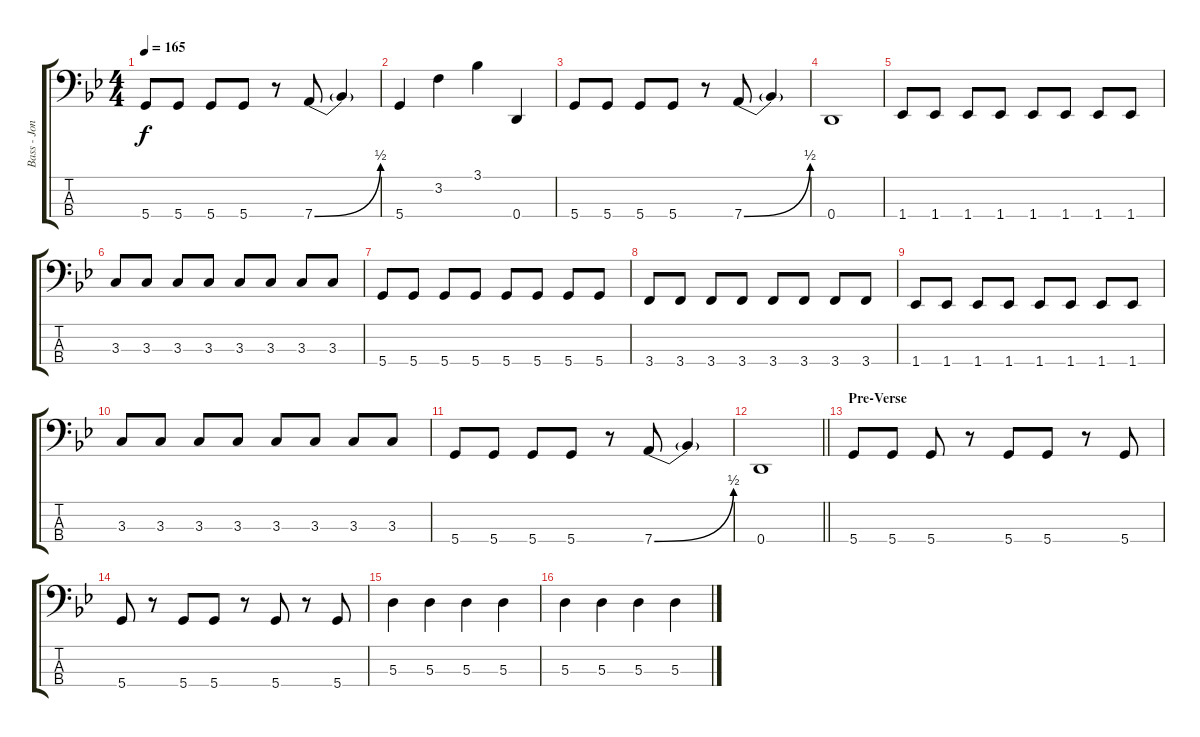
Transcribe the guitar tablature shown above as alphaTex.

\track ("Bass - Jon" "Bass - Jon") {instrument electricbassfinger}
\staff {score tabs}
\tuning (G2 D2 A1 D1) {hide}
\ts (4 4)
\tempo 165
\clef f4
\ks gminor
5.4.8{dy f} 5.4.8 5.4.8 5.4.8 r.8 7.4{be (bend 0 0 60 2)}.8 7.4{t}.4 |
5.4.4 3.2.4 3.1.4 0.4.4 |
5.4.8 5.4.8 5.4.8 5.4.8 r.8 7.4{be (bend 0 0 60 2)}.8 7.4{t}.4 |
0.4.1 |
1.4.8 1.4.8 1.4.8 1.4.8 1.4.8 1.4.8 1.4.8 1.4.8 |
3.3.8 3.3.8 3.3.8 3.3.8 3.3.8 3.3.8 3.3.8 3.3.8 |
5.4.8 5.4.8 5.4.8 5.4.8 5.4.8 5.4.8 5.4.8 5.4.8 |
3.4.8 3.4.8 3.4.8 3.4.8 3.4.8 3.4.8 3.4.8 3.4.8 |
1.4.8 1.4.8 1.4.8 1.4.8 1.4.8 1.4.8 1.4.8 1.4.8 |
3.3.8 3.3.8 3.3.8 3.3.8 3.3.8 3.3.8 3.3.8 3.3.8 |
5.4.8 5.4.8 5.4.8 5.4.8 r.8 7.4{be (bend 0 0 60 2)}.8 7.4{t}.4 |
\barLineRight lightlight
0.4.1 |
\section ("" "Pre-Verse")
5.4.8 5.4.8 5.4.8 r.8 5.4.8 5.4.8 r.8 5.4.8 |
5.4.8 r.8 5.4.8 5.4.8 r.8 5.4.8 r.8 5.4.8 |
5.3.4 5.3.4 5.3.4 5.3.4 |
5.3.4 5.3.4 5.3.4 5.3.4
